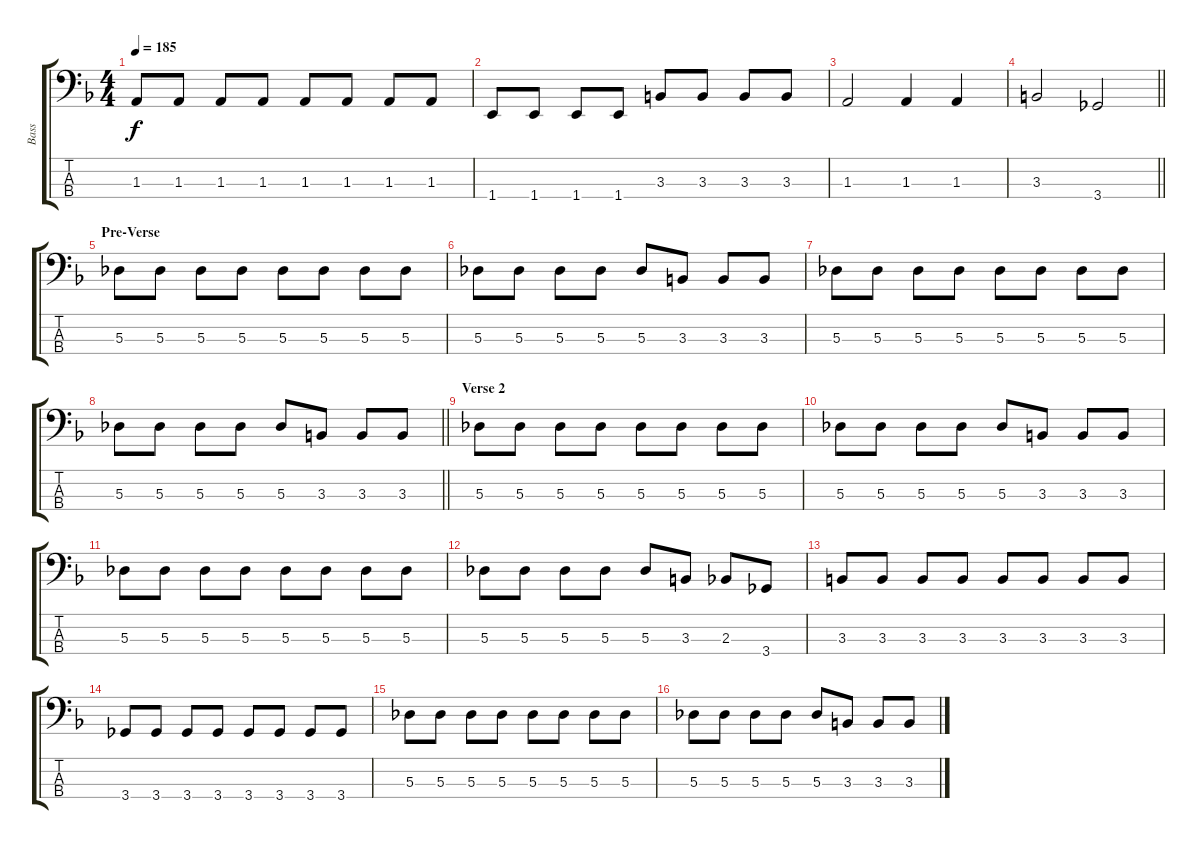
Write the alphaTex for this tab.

\track ("Bass" "Bass") {instrument electricbasspick}
\staff {score tabs}
\tuning (Gb2 Db2 Ab1 Eb1) {hide}
\ts (4 4)
\tempo 185
\clef f4
\ks f
1.3.8{dy f} 1.3.8 1.3.8 1.3.8 1.3.8 1.3.8 1.3.8 1.3.8 |
1.4.8 1.4.8 1.4.8 1.4.8 3.3.8 3.3.8 3.3.8 3.3.8 |
1.3.2 1.3.4 1.3.4 |
\barLineRight lightlight
3.3.2 3.4.2 |
\section ("" "Pre-Verse ")
5.3.8 5.3.8 5.3.8 5.3.8 5.3.8 5.3.8 5.3.8 5.3.8 |
5.3.8 5.3.8 5.3.8 5.3.8 5.3.8 3.3.8 3.3.8 3.3.8 |
5.3.8 5.3.8 5.3.8 5.3.8 5.3.8 5.3.8 5.3.8 5.3.8 |
\barLineRight lightlight
5.3.8 5.3.8 5.3.8 5.3.8 5.3.8 3.3.8 3.3.8 3.3.8 |
\section ("" "Verse 2")
5.3.8 5.3.8 5.3.8 5.3.8 5.3.8 5.3.8 5.3.8 5.3.8 |
5.3.8 5.3.8 5.3.8 5.3.8 5.3.8 3.3.8 3.3.8 3.3.8 |
5.3.8 5.3.8 5.3.8 5.3.8 5.3.8 5.3.8 5.3.8 5.3.8 |
5.3.8 5.3.8 5.3.8 5.3.8 5.3.8 3.3.8 2.3.8 3.4.8 |
3.3.8 3.3.8 3.3.8 3.3.8 3.3.8 3.3.8 3.3.8 3.3.8 |
3.4.8 3.4.8 3.4.8 3.4.8 3.4.8 3.4.8 3.4.8 3.4.8 |
5.3.8 5.3.8 5.3.8 5.3.8 5.3.8 5.3.8 5.3.8 5.3.8 |
5.3.8 5.3.8 5.3.8 5.3.8 5.3.8 3.3.8 3.3.8 3.3.8
